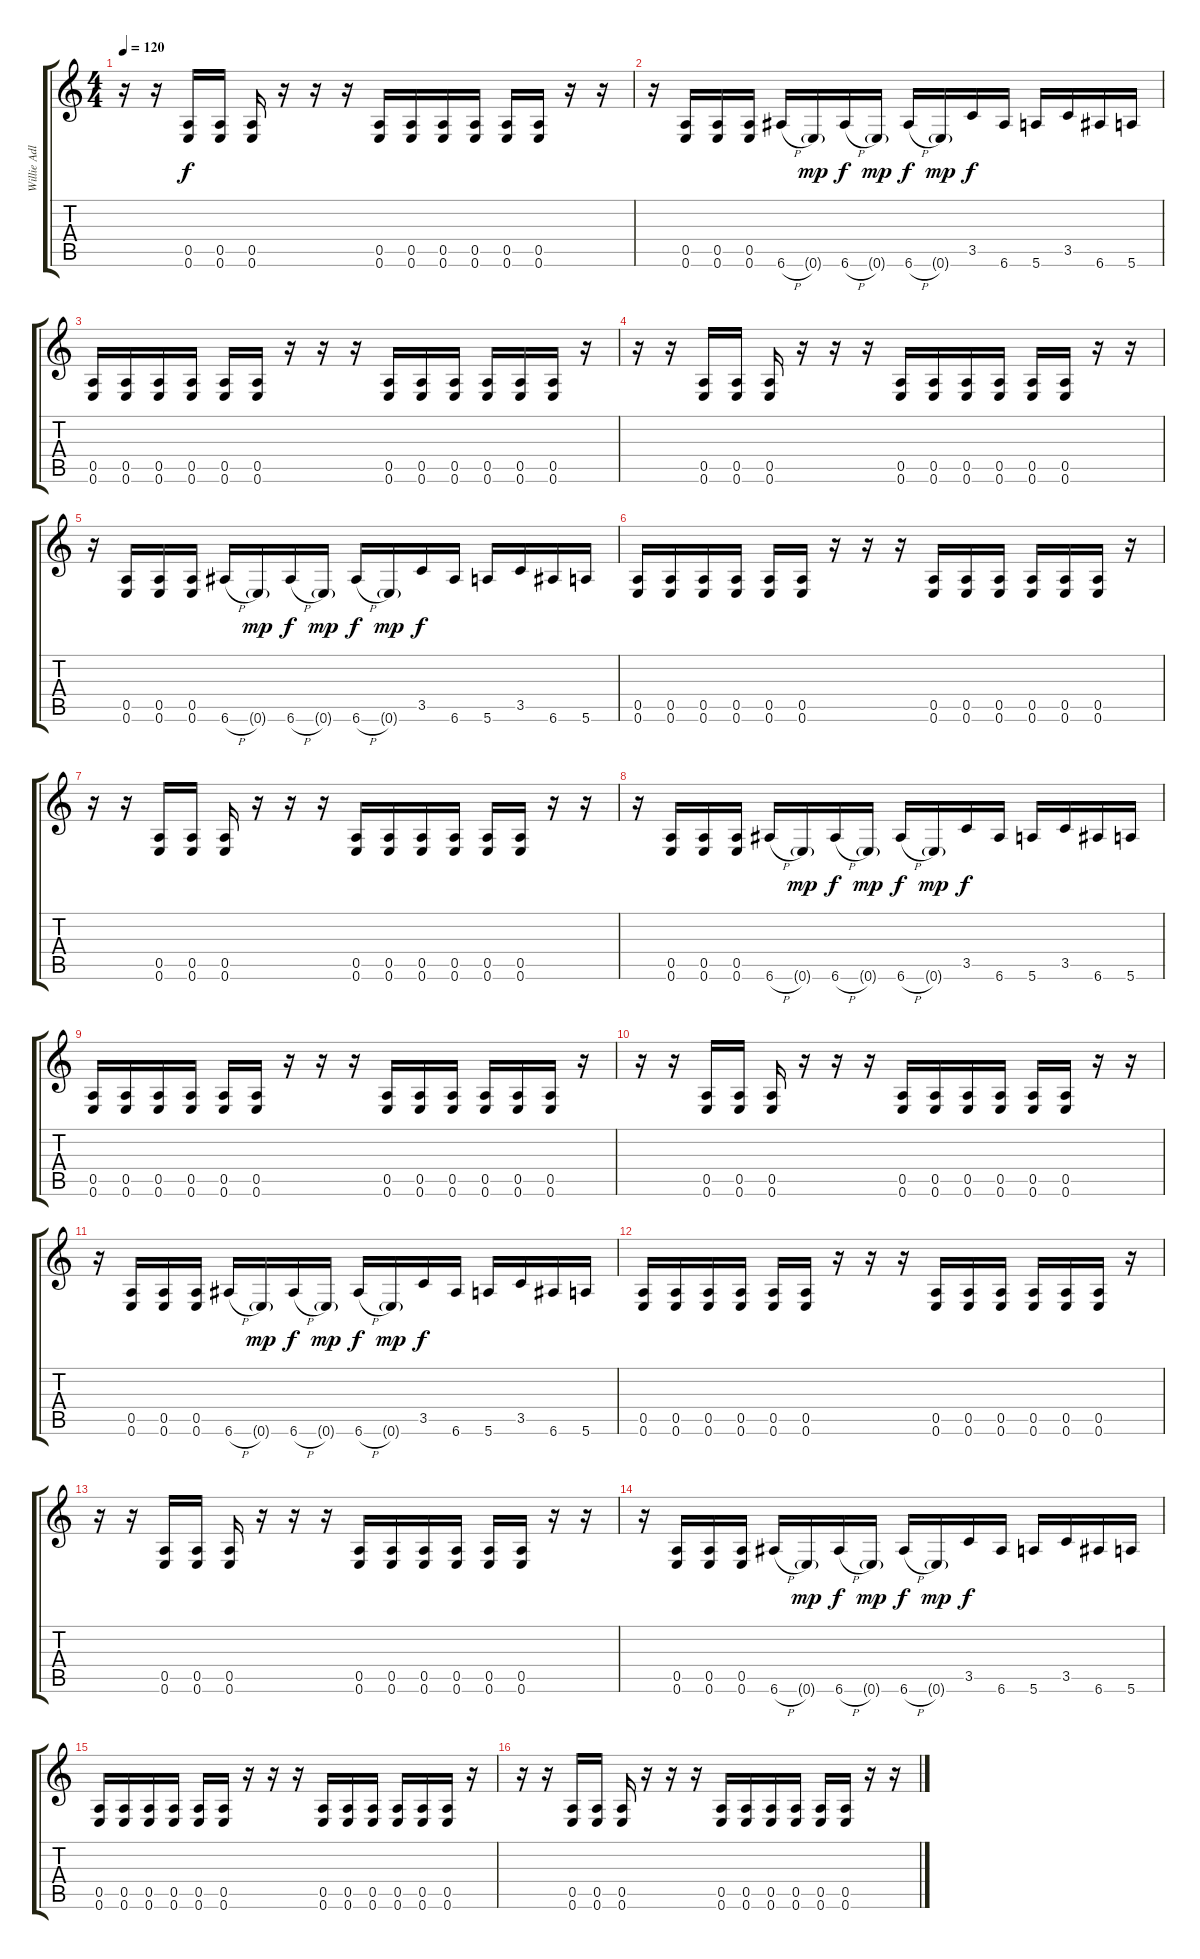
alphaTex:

\track ("Willie Adler" "Willie Adl") {instrument distortionguitar}
\staff {score tabs}
\tuning (E4 B3 G3 D3 A2 E2) {hide}
\ts (4 4)
\tempo 120
\clef g2
\ks c
r.16{dy f} r.16 (0.5 0.6).16 (0.5 0.6).16 (0.5 0.6).16 r.16 r.16 r.16 (0.5 0.6).16 (0.5 0.6).16 (0.5 0.6).16 (0.5 0.6).16 (0.5 0.6).16 (0.5 0.6).16 r.16 r.16 |
r.16 (0.5 0.6).16 (0.5 0.6).16 (0.5 0.6).16 6.6{h}.16 0.6{g}.16{dy mp} 6.6{h}.16{dy f} 0.6{g}.16{dy mp} 6.6{h}.16{dy f} 0.6{g}.16{dy mp} 3.5.16{dy f} 6.6.16 5.6.16 3.5.16 6.6.16 5.6.16 |
(0.5 0.6).16 (0.5 0.6).16 (0.5 0.6).16 (0.5 0.6).16 (0.5 0.6).16 (0.5 0.6).16 r.16 r.16 r.16 (0.5 0.6).16 (0.5 0.6).16 (0.5 0.6).16 (0.5 0.6).16 (0.5 0.6).16 (0.5 0.6).16 r.16 |
r.16 r.16 (0.5 0.6).16 (0.5 0.6).16 (0.5 0.6).16 r.16 r.16 r.16 (0.5 0.6).16 (0.5 0.6).16 (0.5 0.6).16 (0.5 0.6).16 (0.5 0.6).16 (0.5 0.6).16 r.16 r.16 |
r.16 (0.5 0.6).16 (0.5 0.6).16 (0.5 0.6).16 6.6{h}.16 0.6{g}.16{dy mp} 6.6{h}.16{dy f} 0.6{g}.16{dy mp} 6.6{h}.16{dy f} 0.6{g}.16{dy mp} 3.5.16{dy f} 6.6.16 5.6.16 3.5.16 6.6.16 5.6.16 |
(0.5 0.6).16 (0.5 0.6).16 (0.5 0.6).16 (0.5 0.6).16 (0.5 0.6).16 (0.5 0.6).16 r.16 r.16 r.16 (0.5 0.6).16 (0.5 0.6).16 (0.5 0.6).16 (0.5 0.6).16 (0.5 0.6).16 (0.5 0.6).16 r.16 |
r.16 r.16 (0.5 0.6).16 (0.5 0.6).16 (0.5 0.6).16 r.16 r.16 r.16 (0.5 0.6).16 (0.5 0.6).16 (0.5 0.6).16 (0.5 0.6).16 (0.5 0.6).16 (0.5 0.6).16 r.16 r.16 |
r.16 (0.5 0.6).16 (0.5 0.6).16 (0.5 0.6).16 6.6{h}.16 0.6{g}.16{dy mp} 6.6{h}.16{dy f} 0.6{g}.16{dy mp} 6.6{h}.16{dy f} 0.6{g}.16{dy mp} 3.5.16{dy f} 6.6.16 5.6.16 3.5.16 6.6.16 5.6.16 |
(0.5 0.6).16 (0.5 0.6).16 (0.5 0.6).16 (0.5 0.6).16 (0.5 0.6).16 (0.5 0.6).16 r.16 r.16 r.16 (0.5 0.6).16 (0.5 0.6).16 (0.5 0.6).16 (0.5 0.6).16 (0.5 0.6).16 (0.5 0.6).16 r.16 |
r.16 r.16 (0.5 0.6).16 (0.5 0.6).16 (0.5 0.6).16 r.16 r.16 r.16 (0.5 0.6).16 (0.5 0.6).16 (0.5 0.6).16 (0.5 0.6).16 (0.5 0.6).16 (0.5 0.6).16 r.16 r.16 |
r.16 (0.5 0.6).16 (0.5 0.6).16 (0.5 0.6).16 6.6{h}.16 0.6{g}.16{dy mp} 6.6{h}.16{dy f} 0.6{g}.16{dy mp} 6.6{h}.16{dy f} 0.6{g}.16{dy mp} 3.5.16{dy f} 6.6.16 5.6.16 3.5.16 6.6.16 5.6.16 |
(0.5 0.6).16 (0.5 0.6).16 (0.5 0.6).16 (0.5 0.6).16 (0.5 0.6).16 (0.5 0.6).16 r.16 r.16 r.16 (0.5 0.6).16 (0.5 0.6).16 (0.5 0.6).16 (0.5 0.6).16 (0.5 0.6).16 (0.5 0.6).16 r.16 |
r.16 r.16 (0.5 0.6).16 (0.5 0.6).16 (0.5 0.6).16 r.16 r.16 r.16 (0.5 0.6).16 (0.5 0.6).16 (0.5 0.6).16 (0.5 0.6).16 (0.5 0.6).16 (0.5 0.6).16 r.16 r.16 |
r.16 (0.5 0.6).16 (0.5 0.6).16 (0.5 0.6).16 6.6{h}.16 0.6{g}.16{dy mp} 6.6{h}.16{dy f} 0.6{g}.16{dy mp} 6.6{h}.16{dy f} 0.6{g}.16{dy mp} 3.5.16{dy f} 6.6.16 5.6.16 3.5.16 6.6.16 5.6.16 |
(0.5 0.6).16 (0.5 0.6).16 (0.5 0.6).16 (0.5 0.6).16 (0.5 0.6).16 (0.5 0.6).16 r.16 r.16 r.16 (0.5 0.6).16 (0.5 0.6).16 (0.5 0.6).16 (0.5 0.6).16 (0.5 0.6).16 (0.5 0.6).16 r.16 |
r.16 r.16 (0.5 0.6).16 (0.5 0.6).16 (0.5 0.6).16 r.16 r.16 r.16 (0.5 0.6).16 (0.5 0.6).16 (0.5 0.6).16 (0.5 0.6).16 (0.5 0.6).16 (0.5 0.6).16 r.16 r.16
